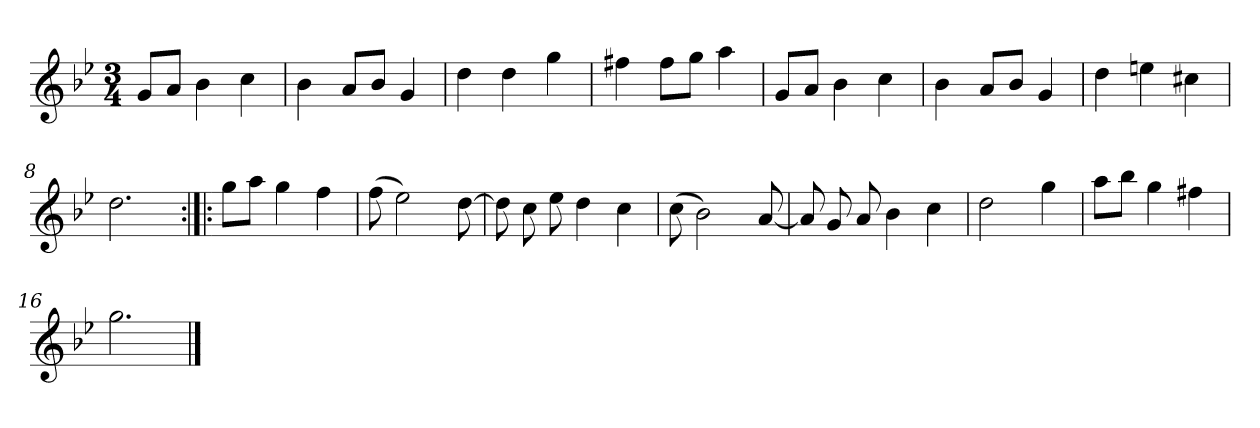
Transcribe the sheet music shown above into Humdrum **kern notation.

**kern
*part1
*staff1
*clefG2
*k[b-e-]
*g:
*M3/4
*MM120
=1
8g/L
8a/J
4b-
4cc
=2
4b-
8a/L
8b-/J
4g
=3
4dd
4dd
4gg
=4
4ff#X
8ff#\L
8gg\J
4aa
=5
8g/L
8a/J
4b-
4cc
=6
4b-
8a/L
8b-/J
4g
=7
4dd
4een
4cc#X
=8
2.dd
=9:|!|:
8gg\L
8aa\J
4gg
4ff
=10
(8ff
2ee-)
[8dd
=11
8dd]
8cc
8ee-
4dd
4cc
=12
(8cc
2b-)
[8a
=13
8a]
8g
8a
4b-
4cc
=14
2dd
4gg
=15
8aa\L
8bb-\J
4gg
4ff#X
=16
2.gg
==
*-
